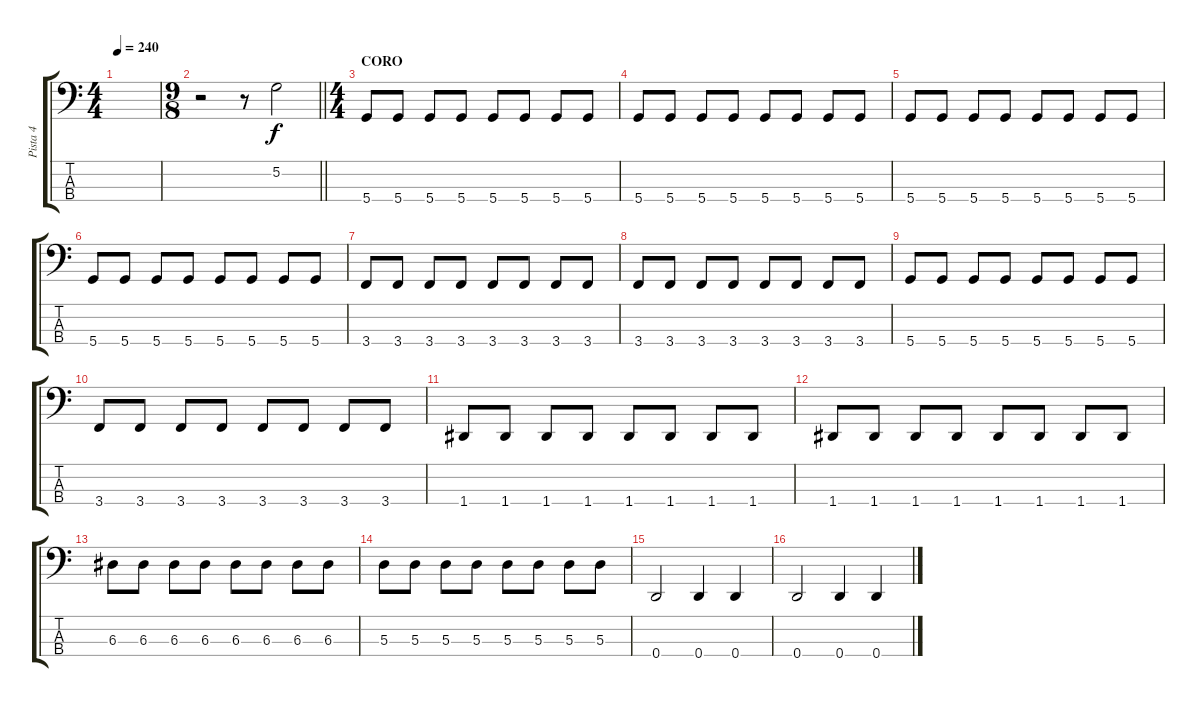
\track ("Pista 4" "Pista 4") {instrument electricbassfinger}
\staff {score tabs}
\tuning (G2 D2 A1 D1) {hide}
\ts (4 4)
\tempo 240
\clef f4
\ks c
|
\ts (9 8)
\barLineRight lightlight
r.2 r.8 5.2.2 |
\ts (4 4)
\section ("" "CORO")
5.4.8 5.4.8 5.4.8 5.4.8 5.4.8 5.4.8 5.4.8 5.4.8 |
5.4.8 5.4.8 5.4.8 5.4.8 5.4.8 5.4.8 5.4.8 5.4.8 |
5.4.8 5.4.8 5.4.8 5.4.8 5.4.8 5.4.8 5.4.8 5.4.8 |
5.4.8 5.4.8 5.4.8 5.4.8 5.4.8 5.4.8 5.4.8 5.4.8 |
3.4.8 3.4.8 3.4.8 3.4.8 3.4.8 3.4.8 3.4.8 3.4.8 |
3.4.8 3.4.8 3.4.8 3.4.8 3.4.8 3.4.8 3.4.8 3.4.8 |
5.4.8 5.4.8 5.4.8 5.4.8 5.4.8 5.4.8 5.4.8 5.4.8 |
3.4.8 3.4.8 3.4.8 3.4.8 3.4.8 3.4.8 3.4.8 3.4.8 |
1.4.8 1.4.8 1.4.8 1.4.8 1.4.8 1.4.8 1.4.8 1.4.8 |
1.4.8 1.4.8 1.4.8 1.4.8 1.4.8 1.4.8 1.4.8 1.4.8 |
6.3.8 6.3.8 6.3.8 6.3.8 6.3.8 6.3.8 6.3.8 6.3.8 |
5.3.8 5.3.8 5.3.8 5.3.8 5.3.8 5.3.8 5.3.8 5.3.8 |
0.4.2 0.4.4 0.4.4 |
0.4.2 0.4.4 0.4.4
